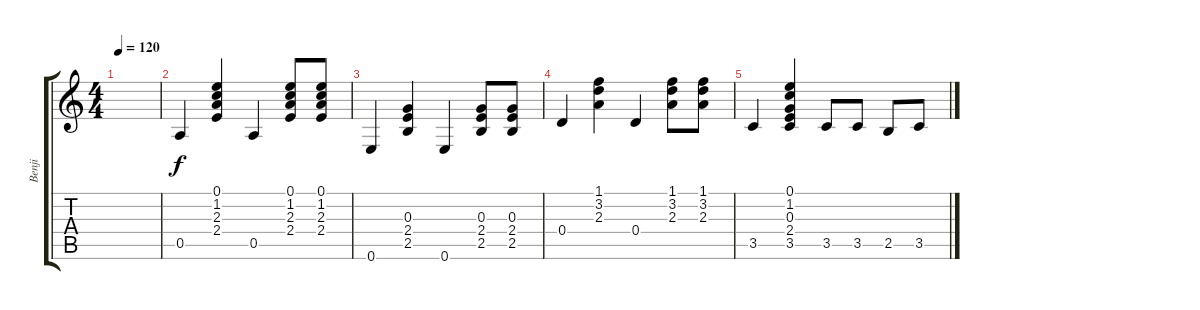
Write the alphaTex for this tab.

\track ("Benji" "Benji") {instrument distortionguitar}
\staff {score tabs}
\tuning (E4 B3 G3 D3 A2 E2) {hide}
\ts (4 4)
\tempo 120
\clef g2
\ks c
|
0.5.4 (0.1 1.2 2.3 2.4).4 0.5.4 (0.1 1.2 2.3 2.4).8 (0.1 1.2 2.3 2.4).8 |
0.6.4 (0.3 2.4 2.5).4 0.6.4 (0.3 2.4 2.5).8 (0.3 2.4 2.5).8 |
0.4.4 (1.1 3.2 2.3).4 0.4.4 (1.1 3.2 2.3).8 (1.1 3.2 2.3).8 |
3.5.4 (0.1 1.2 0.3 2.4 3.5).4 3.5.8 3.5.8 2.5.8 3.5.8
